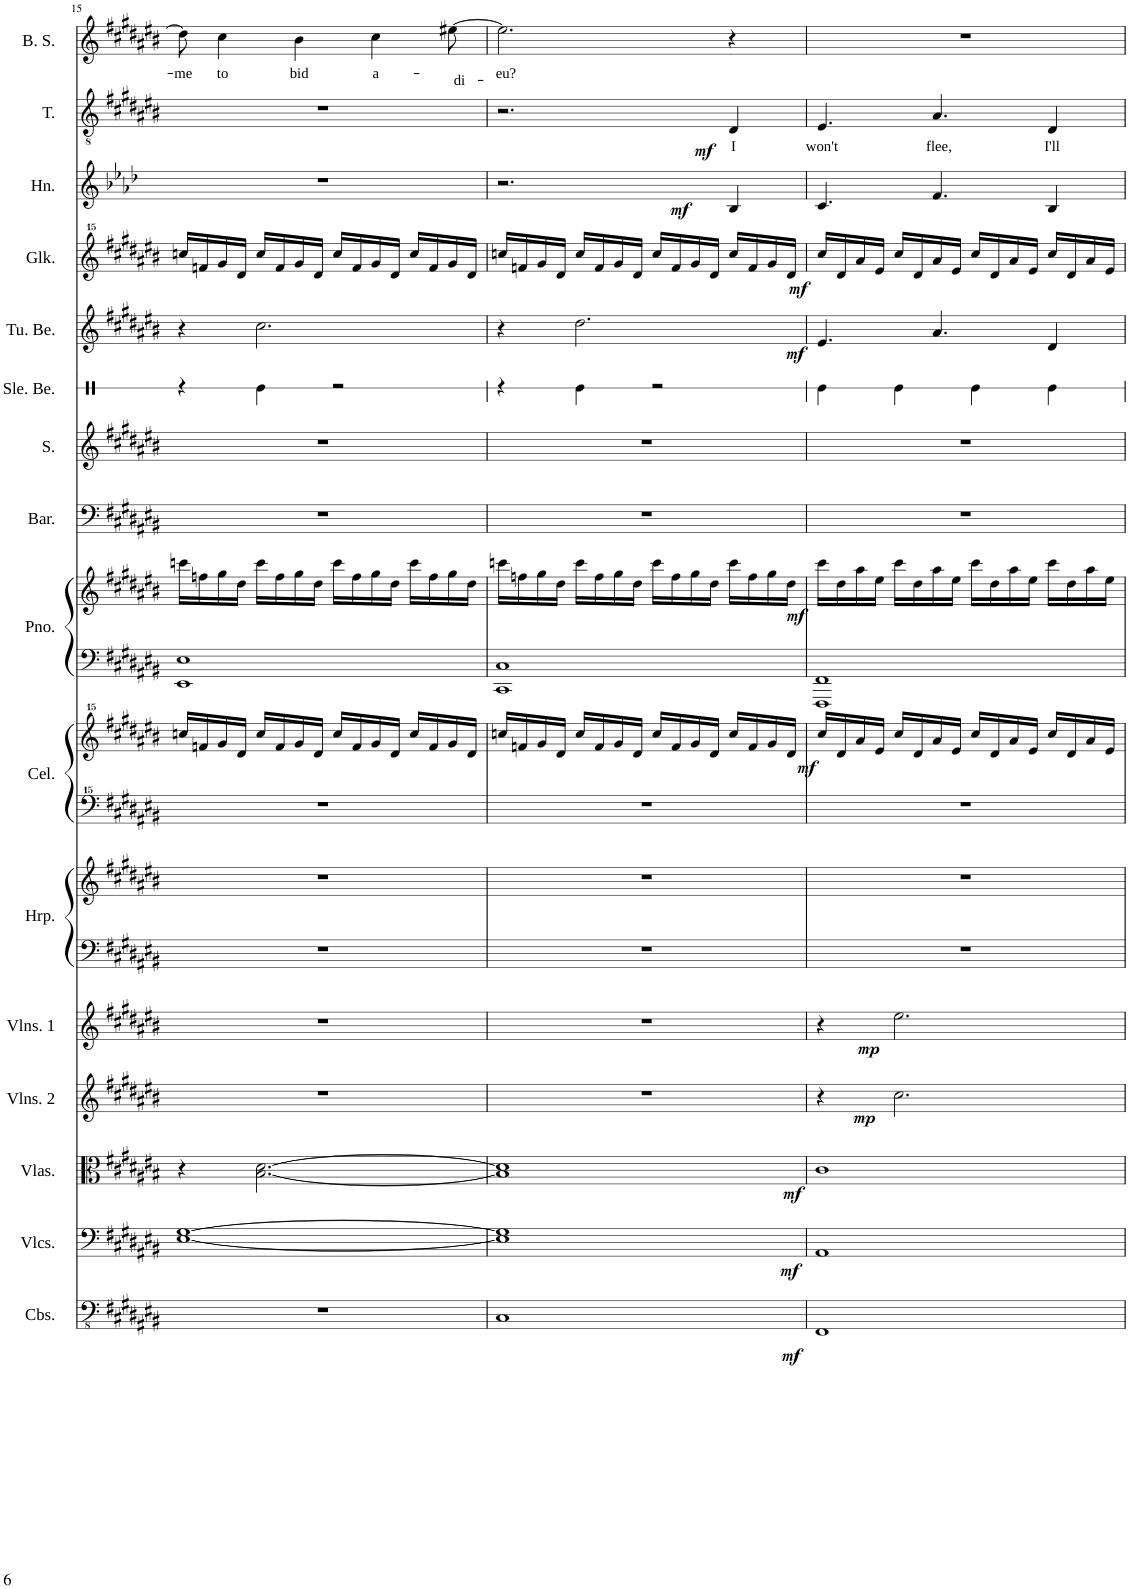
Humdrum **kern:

**kern	**dynam	**kern	**dynam	**kern	**dynam	**kern	**dynam	**kern	**dynam	**kern	**kern	**kern	**kern	**dynam	**kern	**kern	**dynam	**kern	**kern	**kern	**kern	**dynam	**kern	**dynam	**kern	**dynam	**kern	**text	**dynam	**kern	**text
*part16	*part16	*part15	*part15	*part14	*part14	*part13	*part13	*part12	*part12	*part11	*part11	*part10	*part10	*part10	*part9	*part9	*part9	*part8	*part7	*part6	*part5	*part5	*part4	*part4	*part3	*part3	*part2	*part2	*part2	*part1	*part1
*staff19	*staff19	*staff18	*staff18	*staff17	*staff17	*staff16	*staff16	*staff15	*staff15	*staff14	*staff13	*staff12	*staff11	*staff11/12	*staff10	*staff9	*staff9/10	*staff8	*staff7	*staff6	*staff5	*staff5	*staff4	*staff4	*staff3	*staff3	*staff2	*staff2	*staff2	*staff1	*staff1
*I"Contrabasses	*	*I"Violoncellos	*	*I"Violas	*	*I"Violins 2	*	*I"Violins 1	*	*I"Harp	*	*I"Celesta	*	*	*I"Piano	*	*	*I"Baritone	*I"Soprano	*I"Sleigh Bells	*I"Tubular Bells	*	*I"Glockenspiel	*	*I"Horn	*	*I"Tenor	*	*	*I"Boy Soprano	*
*I'Cbs.	*	*I'Vlcs.	*	*I'Vlas.	*	*I'Vlns. 2	*	*I'Vlns. 1	*	*I'Hrp.	*	*I'Cel.	*	*	*I'Pno.	*	*	*I'Bar.	*I'S.	*I'Sle. Be.	*I'Tu. Be.	*	*I'Glk.	*	*I'Hn.	*	*I'T.	*	*	*I'B. S.	*
!!LO:PB:g=z
*clefFv4	*	*clefF4	*	*clefC3	*	*clefG2	*	*clefG2	*	*clefF4	*clefG2	*clefF^^4	*clefG^^2	*	*clefF4	*clefG2	*	*clefF4	*clefG2	*clefX	*clefG2	*	*clefG^^2	*	*clefG2	*	*clefGv2	*	*	*clefG2	*
*	*	*	*	*	*	*	*	*	*	*	*	*	*	*	*	*	*	*	*	*	*	*	*	*	*Trd4c7	*	*	*	*	*	*
*k[f#c#g#d#a#e#b#]	*	*k[f#c#g#d#a#e#b#]	*	*k[f#c#g#d#a#e#b#]	*	*k[f#c#g#d#a#e#b#]	*	*k[f#c#g#d#a#e#b#]	*	*k[f#c#g#d#a#e#b#]	*k[f#c#g#d#a#e#b#]	*k[f#c#g#d#a#e#b#]	*k[f#c#g#d#a#e#b#]	*	*k[f#c#g#d#a#e#b#]	*k[f#c#g#d#a#e#b#]	*	*k[f#c#g#d#a#e#b#]	*k[f#c#g#d#a#e#b#]	*k[]	*k[f#c#g#d#a#e#b#]	*	*k[f#c#g#d#a#e#b#]	*	*k[b-e-a-d-]	*	*k[f#c#g#d#a#e#b#]	*	*	*k[f#c#g#d#a#e#b#]	*
*M4/4	*	*M4/4	*	*M4/4	*	*M4/4	*	*M4/4	*	*M4/4	*M4/4	*M4/4	*M4/4	*	*M4/4	*M4/4	*	*M4/4	*M4/4	*M4/4	*M4/4	*	*M4/4	*	*M4/4	*	*M4/4	*	*	*M4/4	*
=15	=15	=15	=15	=15	=15	=15	=15	=15	=15	=15	=15	=15	=15	=15	=15	=15	=15	=15	=15	=15	=15	=15	=15	=15	=15	=15	=15	=15	=15	=15	=15
!	!	!	!	!	!	!	!	!	!	!	!	!	!	!	!	!	!	!	!	!	!	!	!	!	!	!	!	!	!	!	!LO:LY:b
1r	.	[1E# [1G#	.	4r	.	1r	.	1r	.	1r	1r	1r	16ccccn/LL	.	1EE# 1E#	16cccn\LL	.	1r	1r	4r	4r	.	16ccccn/LL	.	1r	.	1r	.	.	8dd#\]	-me
.	.	.	.	.	.	.	.	.	.	.	.	.	16fffn/	.	.	16ffn\	.	.	.	.	.	.	16fffn/	.	.	.	.	.	.	.	.
!	!	!	!	!	!	!	!	!	!	!	!	!	!	!	!	!	!	!	!	!	!	!	!	!	!	!	!	!	!	!	!LO:LY:b
.	.	.	.	.	.	.	.	.	.	.	.	.	16ggg#/	.	.	16gg#\	.	.	.	.	.	.	16ggg#/	.	.	.	.	.	.	4cc#\	to
.	.	.	.	.	.	.	.	.	.	.	.	.	16ddd#/JJ	.	.	16dd#\JJ	.	.	.	.	.	.	16ddd#/JJ	.	.	.	.	.	.	.	.
.	.	.	.	[2.B#\ [2.d#\	.	.	.	.	.	.	.	.	16cccc/LL	.	.	16ccc\LL	.	.	.	4Re\	2.cc#\	.	16cccc/LL	.	.	.	.	.	.	.	.
.	.	.	.	.	.	.	.	.	.	.	.	.	16fff/	.	.	16ff\	.	.	.	.	.	.	16fff/	.	.	.	.	.	.	.	.
!	!	!	!	!	!	!	!	!	!	!	!	!	!	!	!	!	!	!	!	!	!	!	!	!	!	!	!	!	!	!	!LO:LY:b
.	.	.	.	.	.	.	.	.	.	.	.	.	16ggg#/	.	.	16gg#\	.	.	.	.	.	.	16ggg#/	.	.	.	.	.	.	4b#\	bid
.	.	.	.	.	.	.	.	.	.	.	.	.	16ddd#/JJ	.	.	16dd#\JJ	.	.	.	.	.	.	16ddd#/JJ	.	.	.	.	.	.	.	.
.	.	.	.	.	.	.	.	.	.	.	.	.	16cccc/LL	.	.	16ccc\LL	.	.	.	2r	.	.	16cccc/LL	.	.	.	.	.	.	.	.
.	.	.	.	.	.	.	.	.	.	.	.	.	16fff/	.	.	16ff\	.	.	.	.	.	.	16fff/	.	.	.	.	.	.	.	.
!	!	!	!	!	!	!	!	!	!	!	!	!	!	!	!	!	!	!	!	!	!	!	!	!	!	!	!	!	!	!	!LO:LY:b
.	.	.	.	.	.	.	.	.	.	.	.	.	16ggg#/	.	.	16gg#\	.	.	.	.	.	.	16ggg#/	.	.	.	.	.	.	4cc#\	a-
.	.	.	.	.	.	.	.	.	.	.	.	.	16ddd#/JJ	.	.	16dd#\JJ	.	.	.	.	.	.	16ddd#/JJ	.	.	.	.	.	.	.	.
.	.	.	.	.	.	.	.	.	.	.	.	.	16cccc/LL	.	.	16ccc\LL	.	.	.	.	.	.	16cccc/LL	.	.	.	.	.	.	.	.
.	.	.	.	.	.	.	.	.	.	.	.	.	16fff/	.	.	16ff\	.	.	.	.	.	.	16fff/	.	.	.	.	.	.	.	.
!	!	!	!	!	!	!	!	!	!	!	!	!	!	!	!	!	!	!	!	!	!	!	!	!	!	!	!	!	!	!	!LO:LY:b
.	.	.	.	.	.	.	.	.	.	.	.	.	16ggg#/	.	.	16gg#\	.	.	.	.	.	.	16ggg#/	.	.	.	.	.	.	[8ee#X\	-di-
.	.	.	.	.	.	.	.	.	.	.	.	.	16ddd#/JJ	.	.	16dd#\JJ	.	.	.	.	.	.	16ddd#/JJ	.	.	.	.	.	.	.	.
=16	=16	=16	=16	=16	=16	=16	=16	=16	=16	=16	=16	=16	=16	=16	=16	=16	=16	=16	=16	=16	=16	=16	=16	=16	=16	=16	=16	=16	=16	=16	=16
!	!	!	!	!	!	!	!	!	!	!	!	!	!	!	!	!	!	!	!	!	!	!	!	!	!	!	!	!	!	!	!LO:LY:b
1CC#	.	1E#] 1G#]	.	1B#] 1d#]	.	1r	.	1r	.	1r	1r	1r	16ccccn/LL	.	1CC# 1C#	16cccn\LL	.	1r	1r	4r	4r	.	16ccccn/LL	.	2.r	.	2.r	.	.	2.ee#\]	-eu?
.	.	.	.	.	.	.	.	.	.	.	.	.	16fffn/	.	.	16ffn\	.	.	.	.	.	.	16fffn/	.	.	.	.	.	.	.	.
.	.	.	.	.	.	.	.	.	.	.	.	.	16ggg#/	.	.	16gg#\	.	.	.	.	.	.	16ggg#/	.	.	.	.	.	.	.	.
.	.	.	.	.	.	.	.	.	.	.	.	.	16ddd#/JJ	.	.	16dd#\JJ	.	.	.	.	.	.	16ddd#/JJ	.	.	.	.	.	.	.	.
.	.	.	.	.	.	.	.	.	.	.	.	.	16cccc/LL	.	.	16ccc\LL	.	.	.	4Re\	2.dd#\	.	16cccc/LL	.	.	.	.	.	.	.	.
.	.	.	.	.	.	.	.	.	.	.	.	.	16fff/	.	.	16ff\	.	.	.	.	.	.	16fff/	.	.	.	.	.	.	.	.
.	.	.	.	.	.	.	.	.	.	.	.	.	16ggg#/	.	.	16gg#\	.	.	.	.	.	.	16ggg#/	.	.	.	.	.	.	.	.
.	.	.	.	.	.	.	.	.	.	.	.	.	16ddd#/JJ	.	.	16dd#\JJ	.	.	.	.	.	.	16ddd#/JJ	.	.	.	.	.	.	.	.
.	.	.	.	.	.	.	.	.	.	.	.	.	16cccc/LL	.	.	16ccc\LL	.	.	.	2r	.	.	16cccc/LL	.	.	.	.	.	.	.	.
.	.	.	.	.	.	.	.	.	.	.	.	.	16fff/	.	.	16ff\	.	.	.	.	.	.	16fff/	.	.	.	.	.	.	.	.
.	.	.	.	.	.	.	.	.	.	.	.	.	16ggg#/	.	.	16gg#\	.	.	.	.	.	.	16ggg#/	.	.	.	.	.	.	.	.
.	.	.	.	.	.	.	.	.	.	.	.	.	16ddd#/JJ	.	.	16dd#\JJ	.	.	.	.	.	.	16ddd#/JJ	.	.	.	.	.	.	.	.
!	!	!	!	!	!	!	!	!	!	!	!	!	!	!	!	!	!	!	!	!	!	!	!	!	!	!LO:DY:b	!	!LO:LY:b	!LO:DY:b	!	!
.	.	.	.	.	.	.	.	.	.	.	.	.	16cccc/LL	.	.	16ccc\LL	.	.	.	.	.	.	16cccc/LL	.	4B-/	mf	4D#/	I	mf	4r	.
.	.	.	.	.	.	.	.	.	.	.	.	.	16fff/	.	.	16ff\	.	.	.	.	.	.	16fff/	.	.	.	.	.	.	.	.
.	.	.	.	.	.	.	.	.	.	.	.	.	16ggg#/	.	.	16gg#\	.	.	.	.	.	.	16ggg#/	.	.	.	.	.	.	.	.
.	.	.	.	.	.	.	.	.	.	.	.	.	16ddd#/JJ	.	.	16dd#\JJ	.	.	.	.	.	.	16ddd#/JJ	.	.	.	.	.	.	.	.
=17	=17	=17	=17	=17	=17	=17	=17	=17	=17	=17	=17	=17	=17	=17	=17	=17	=17	=17	=17	=17	=17	=17	=17	=17	=17	=17	=17	=17	=17	=17	=17
!	!LO:DY:b	!	!LO:DY:b	!	!LO:DY:b	!	!	!	!	!	!	!	!	!LO:DY:b	!	!	!LO:DY:b	!	!	!	!	!LO:DY:b	!	!LO:DY:b	!	!	!	!LO:LY:b	!	!	!
1FFF#	mf	1AA#	mf	1c#	mf	4r	.	4r	.	1r	1r	1r	16cccc#/LL	mf	1FFF# 1FF#	16ccc#\LL	mf	1r	1r	4Re\	4.e#/	mf	16cccc#/LL	mf	4.c/	.	4.E#/	won't	.	1r	.
.	.	.	.	.	.	.	.	.	.	.	.	.	16ddd#/	.	.	16dd#\	.	.	.	.	.	.	16ddd#/	.	.	.	.	.	.	.	.
.	.	.	.	.	.	.	.	.	.	.	.	.	16aaa#/	.	.	16aa#\	.	.	.	.	.	.	16aaa#/	.	.	.	.	.	.	.	.
.	.	.	.	.	.	.	.	.	.	.	.	.	16eee#/JJ	.	.	16ee#\JJ	.	.	.	.	.	.	16eee#/JJ	.	.	.	.	.	.	.	.
!	!	!	!	!	!	!	!LO:DY:b	!	!LO:DY:b	!	!	!	!	!	!	!	!	!	!	!	!	!	!	!	!	!	!	!	!	!	!
.	.	.	.	.	.	2.cc#\	mp	2.ee#\	mp	.	.	.	16cccc#/LL	.	.	16ccc#\LL	.	.	.	4Re\	.	.	16cccc#/LL	.	.	.	.	.	.	.	.
.	.	.	.	.	.	.	.	.	.	.	.	.	16ddd#/	.	.	16dd#\	.	.	.	.	.	.	16ddd#/	.	.	.	.	.	.	.	.
!	!	!	!	!	!	!	!	!	!	!	!	!	!	!	!	!	!	!	!	!	!	!	!	!	!	!	!	!LO:LY:b	!	!	!
.	.	.	.	.	.	.	.	.	.	.	.	.	16aaa#/	.	.	16aa#\	.	.	.	.	4.a#/	.	16aaa#/	.	4.f/	.	4.A#/	flee,	.	.	.
.	.	.	.	.	.	.	.	.	.	.	.	.	16eee#/JJ	.	.	16ee#\JJ	.	.	.	.	.	.	16eee#/JJ	.	.	.	.	.	.	.	.
.	.	.	.	.	.	.	.	.	.	.	.	.	16cccc#/LL	.	.	16ccc#\LL	.	.	.	4Re\	.	.	16cccc#/LL	.	.	.	.	.	.	.	.
.	.	.	.	.	.	.	.	.	.	.	.	.	16ddd#/	.	.	16dd#\	.	.	.	.	.	.	16ddd#/	.	.	.	.	.	.	.	.
.	.	.	.	.	.	.	.	.	.	.	.	.	16aaa#/	.	.	16aa#\	.	.	.	.	.	.	16aaa#/	.	.	.	.	.	.	.	.
.	.	.	.	.	.	.	.	.	.	.	.	.	16eee#/JJ	.	.	16ee#\JJ	.	.	.	.	.	.	16eee#/JJ	.	.	.	.	.	.	.	.
!	!	!	!	!	!	!	!	!	!	!	!	!	!	!	!	!	!	!	!	!	!	!	!	!	!	!	!	!LO:LY:b	!	!	!
.	.	.	.	.	.	.	.	.	.	.	.	.	16cccc#/LL	.	.	16ccc#\LL	.	.	.	4Re\	4d#/	.	16cccc#/LL	.	4B-/	.	4D#/	I'll	.	.	.
.	.	.	.	.	.	.	.	.	.	.	.	.	16ddd#/	.	.	16dd#\	.	.	.	.	.	.	16ddd#/	.	.	.	.	.	.	.	.
.	.	.	.	.	.	.	.	.	.	.	.	.	16aaa#/	.	.	16aa#\	.	.	.	.	.	.	16aaa#/	.	.	.	.	.	.	.	.
.	.	.	.	.	.	.	.	.	.	.	.	.	16eee#/JJ	.	.	16ee#\JJ	.	.	.	.	.	.	16eee#/JJ	.	.	.	.	.	.	.	.
=	=	=	=	=	=	=	=	=	=	=	=	=	=	=	=	=	=	=	=	=	=	=	=	=	=	=	=	=	=	=	=
*-	*-	*-	*-	*-	*-	*-	*-	*-	*-	*-	*-	*-	*-	*-	*-	*-	*-	*-	*-	*-	*-	*-	*-	*-	*-	*-	*-	*-	*-	*-	*-
